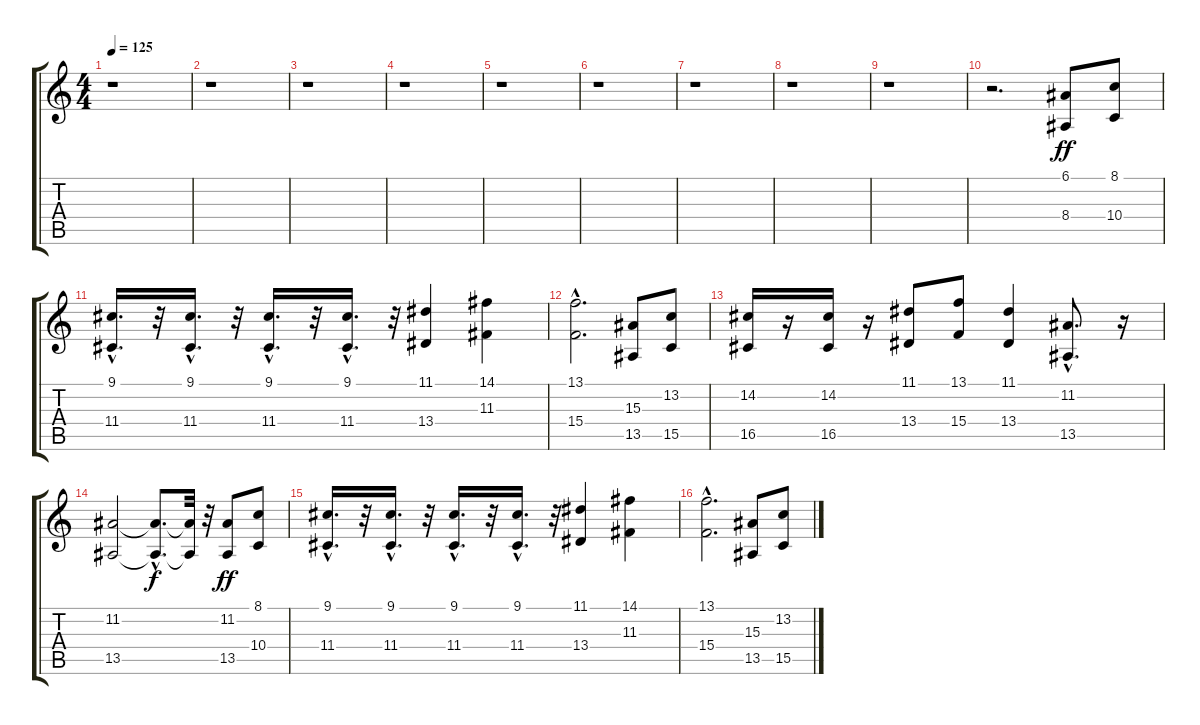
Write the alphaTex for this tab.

\track "" {instrument lead5charang}
\staff {score tabs}
\tuning (E4 B3 G3 D3 A2 E2) {hide}
\ts (4 4)
\tempo 125
\clef g2
\ks c
r.1{dy f} |
r.1 |
r.1 |
r.1 |
r.1 |
r.1 |
r.1 |
r.1 |
r.1 |
r.2{d} (6.1 8.4).8{dy ff} (8.1 10.4).8 |
(9.1{hac} 11.4{hac}).16{d} r.32 (9.1{hac} 11.4{hac}).16{d} r.32 (9.1{hac} 11.4{hac}).16{d} r.32 (9.1{hac} 11.4{hac}).16{d} r.32 (11.1 13.4).4 (14.1 11.3).4 |
(13.1{hac} 15.4{hac}).2{d} (15.3 13.5).8 (13.2 15.5).8 |
(14.2 16.5).16 r.16 (14.2 16.5).16 r.16 (11.1 13.4).8 (13.1 15.4).8 (11.1 13.4).4 (11.2{hac} 13.5{hac}).8{d} r.16 |
(11.2 13.5).2 (11.2{hac t} 13.5{hac t}).8{d dy f} (11.2{t} 13.5{t}).32 r.32 (11.2 13.5).8{dy ff} (8.1 10.4).8 |
(9.1{hac} 11.4{hac}).16{d} r.32 (9.1{hac} 11.4{hac}).16{d} r.32 (9.1{hac} 11.4{hac}).16{d} r.32 (9.1{hac} 11.4{hac}).16{d} r.32 (11.1 13.4).4 (14.1 11.3).4 |
(13.1{hac} 15.4{hac}).2{d} (15.3 13.5).8 (13.2 15.5).8
